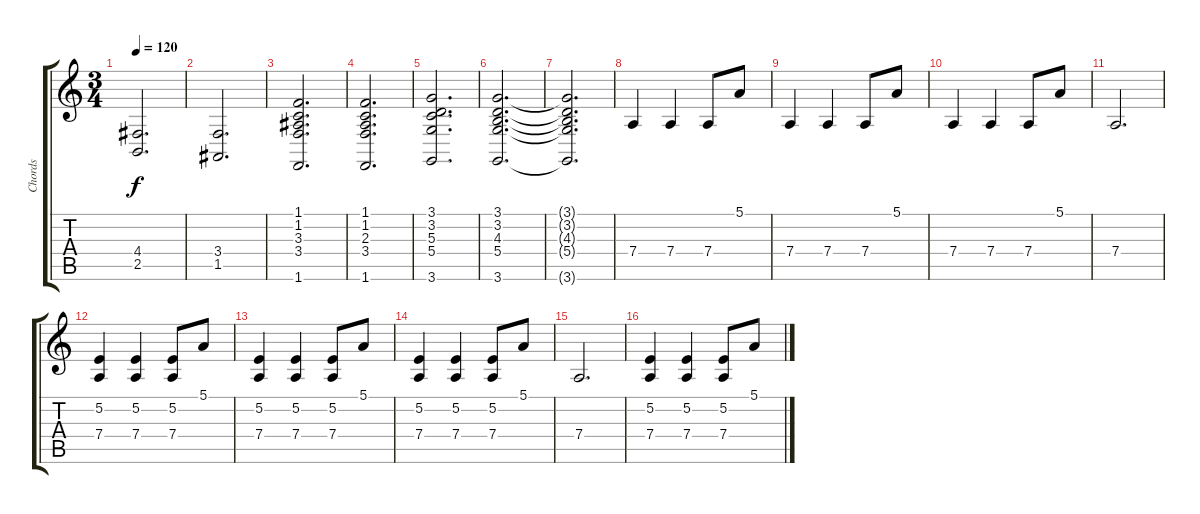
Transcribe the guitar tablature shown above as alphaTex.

\track ("Chords" "Chords") {instrument acousticgrandpiano}
\staff {score tabs}
\tuning (E4 B3 G3 D3 A2 E2) {hide}
\ts (3 4)
\tempo 120
\clef g2
\ks c
(4.4 2.5).2{d dy f} |
(3.4 1.5).2{d} |
(1.1 1.2 3.3 3.4 1.6).2{d} |
(1.1 1.2 2.3 3.4 1.6).2{d} |
(3.1 3.2 5.3 5.4 3.6).2{d} |
(3.1 3.2 4.3 5.4 3.6).2{d} |
(3.1{t} 3.2{t} 4.3{t} 5.4{t} 3.6{t}).2{d} |
7.4.4 7.4.4 7.4.8 5.1.8 |
7.4.4 7.4.4 7.4.8 5.1.8 |
7.4.4 7.4.4 7.4.8 5.1.8 |
7.4.2{d} |
(5.2 7.4).4 (5.2 7.4).4 (5.2 7.4).8 5.1.8 |
(5.2 7.4).4 (5.2 7.4).4 (5.2 7.4).8 5.1.8 |
(5.2 7.4).4 (5.2 7.4).4 (5.2 7.4).8 5.1.8 |
7.4.2{d} |
(5.2 7.4).4 (5.2 7.4).4 (5.2 7.4).8 5.1.8
